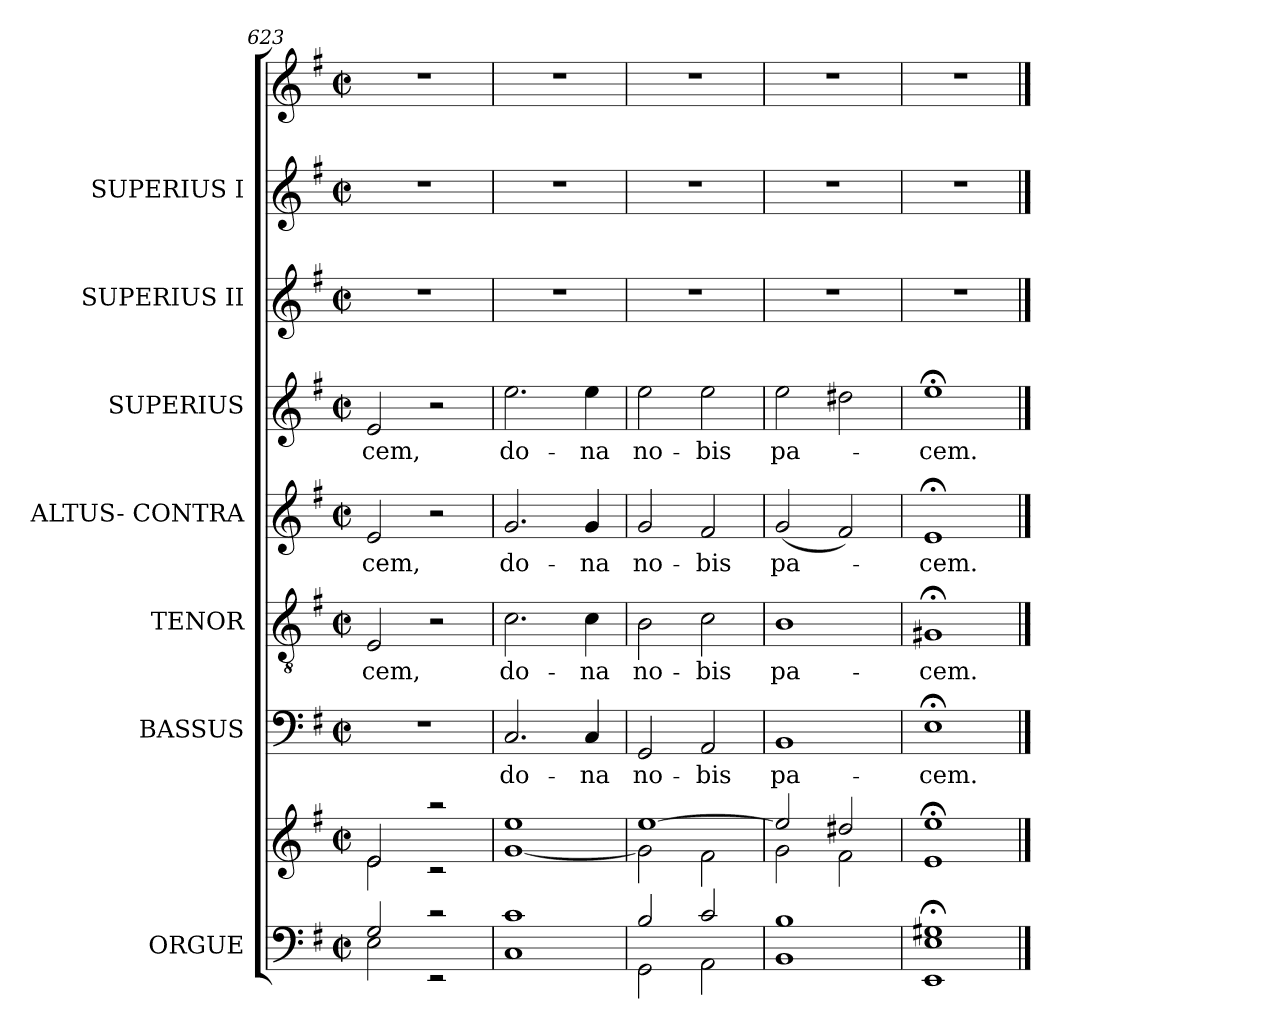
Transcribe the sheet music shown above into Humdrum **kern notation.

**kern	**kern	**kern	**text	**kern	**text	**kern	**text	**kern	**text	**kern	**kern	**kern
*part8	*part8	*part7	*part7	*part6	*part6	*part5	*part5	*part4	*part4	*part3	*part2	*part1
*staff9	*staff8	*staff7	*staff7	*staff6	*staff6	*staff5	*staff5	*staff4	*staff4	*staff3	*staff2	*staff1
*I"ORGUE	*	*I"BASSUS	*	*I"TENOR	*	*I"ALTUS- CONTRA	*	*I"SUPERIUS	*	*I"SUPERIUS II	*I"SUPERIUS I	*
*	*	*	*	*	*	*	*	*	*	*I'S II	*I'S I	*
*clefF4	*clefG2	*clefF4	*	*clefGv2	*	*clefG2	*	*clefG2	*	*clefG2	*clefG2	*clefG2
*k[f#]	*k[f#]	*k[f#]	*	*k[f#]	*	*k[f#]	*	*k[f#]	*	*k[f#]	*k[f#]	*k[f#]
*e:	*e:	*e:	*	*e:	*	*e:	*	*e:	*	*e:	*e:	*e:
*M2/2	*M2/2	*M2/2	*	*M2/2	*	*M2/2	*	*M2/2	*	*M2/2	*M2/2	*M2/2
*met(c|)	*met(c|)	*met(c|)	*	*met(c|)	*	*met(c|)	*	*met(c|)	*	*met(c|)	*met(c|)	*met(c|)
=623	=623	=623	=623	=623	=623	=623	=623	=623	=623	=623	=623	=623
*^	*^	*	*	*	*	*	*	*	*	*	*	*
!	!	!	!	!	!	!	!LO:LY:b	!	!LO:LY:b	!	!LO:LY:b	!	!	!
2G/	2E\	2e/	2e\	1r	.	2E/	-cem,	2e/	-cem,	2e/	-cem,	1r	1r	1r
2rc	2rEE	2raa	2rc	.	.	2r	.	2r	.	2r	.	.	.	.
=624	=624	=624	=624	=624	=624	=624	=624	=624	=624	=624	=624	=624	=624	=624
!	!	!	!	!	!LO:LY:b	!	!LO:LY:b	!	!LO:LY:b	!	!LO:LY:b	!	!	!
1c	1C	1ee	[<1g	2.C/	do-	2.c\	do-	2.g/	do-	2.ee\	do-	1r	1r	1r
!	!	!	!	!	!LO:LY:b	!	!LO:LY:b	!	!LO:LY:b	!	!LO:LY:b	!	!	!
.	.	.	.	4C/	-na	4c\	-na	4g/	-na	4ee\	-na	.	.	.
=625	=625	=625	=625	=625	=625	=625	=625	=625	=625	=625	=625	=625	=625	=625
!	!	!	!	!	!LO:LY:b	!	!LO:LY:b	!	!LO:LY:b	!	!LO:LY:b	!	!	!
2B/	2GG\	[>1ee	2g\]	2GG/	no-	2B\	no-	2g/	no-	2ee\	no-	1r	1r	1r
!	!	!	!	!	!LO:LY:b	!	!LO:LY:b	!	!LO:LY:b	!	!LO:LY:b	!	!	!
2c/	2AA\	.	2f#\	2AA/	-bis	2c\	-bis	2f#/	-bis	2ee\	-bis	.	.	.
=626	=626	=626	=626	=626	=626	=626	=626	=626	=626	=626	=626	=626	=626	=626
!	!	!	!	!	!LO:LY:b	!	!LO:LY:b	!	!LO:LY:b	!	!LO:LY:b	!	!	!
1B	1BB	2ee/]	2g\	1BB	pa-	1B	pa-	(<2g/	pa-	2ee\	pa-	1r	1r	1r
.	.	2dd#X/	2f#\	.	.	.	.	2f#/)	.	2dd#X\	.	.	.	.
=627	=627	=627	=627	=627	=627	=627	=627	=627	=627	=627	=627	=627	=627	=627
!	!	!	!	!	!LO:LY:b	!	!LO:LY:b	!	!LO:LY:b	!	!LO:LY:b	!	!	!
1G#X;<	1EE 1E	1ee;<	1e	1E;<	-cem.	1G#X;<	-cem.	1e;<	-cem.	1ee;<	-cem.	1r	1r	1r
*v	*v	*	*	*	*	*	*	*	*	*	*	*	*	*
*	*v	*v	*	*	*	*	*	*	*	*	*	*	*
==	==	==	==	==	==	==	==	==	==	==	==	==
*-	*-	*-	*-	*-	*-	*-	*-	*-	*-	*-	*-	*-
